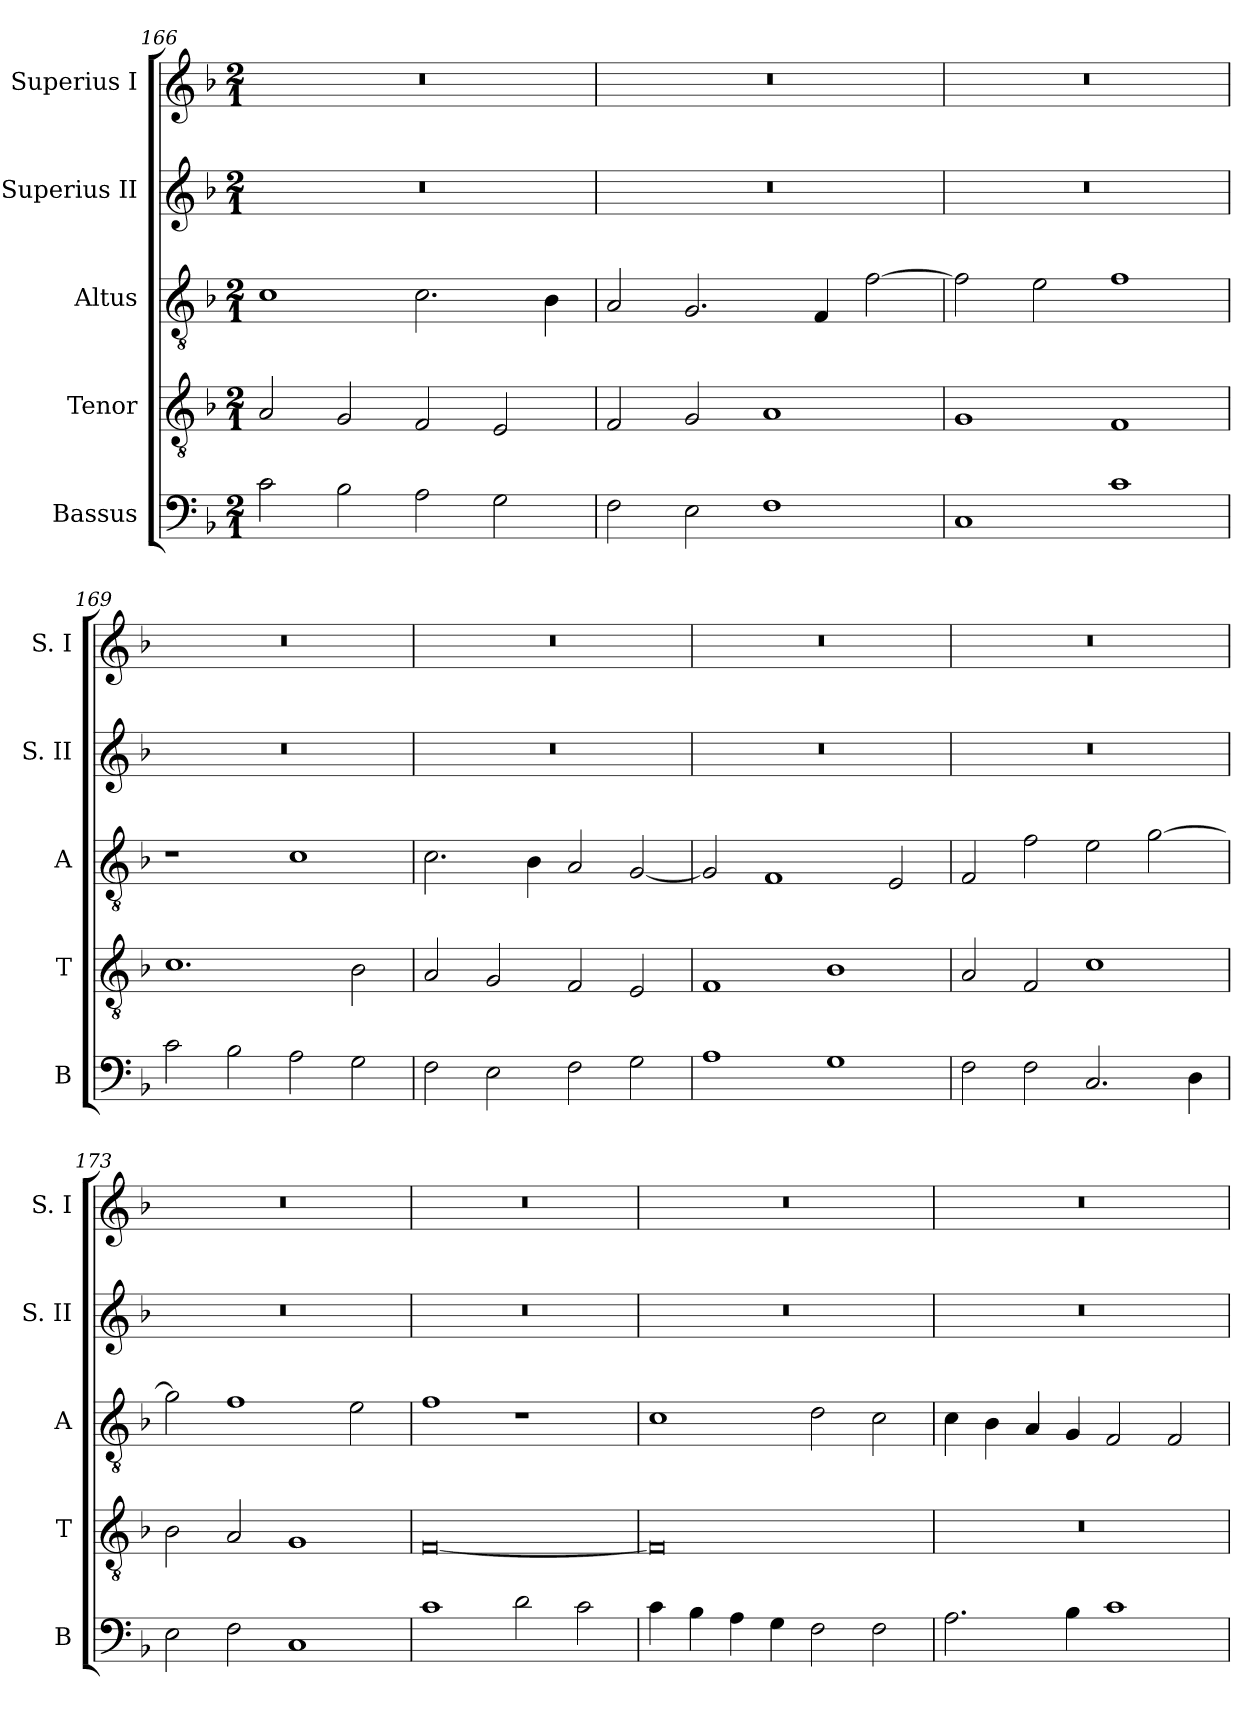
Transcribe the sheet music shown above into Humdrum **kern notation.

**kern	**kern	**kern	**kern	**kern
*part5	*part4	*part3	*part2	*part1
*staff5	*staff4	*staff3	*staff2	*staff1
*I"Bassus	*I"Tenor	*I"Altus	*I"Superius II	*I"Superius I
*I'B	*I'T	*I'A	*I'S. II	*I'S. I
*clefF4	*clefGv2	*clefGv2	*clefG2	*clefG2
*k[b-]	*k[b-]	*k[b-]	*k[b-]	*k[b-]
*F:	*F:	*F:	*F:	*F:
*M2/1	*M2/1	*M2/1	*M2/1	*M2/1
=166	=166	=166	=166	=166
2c	2A	1c	0r	0r
2B-	2G	.	.	.
2A	2F	2.c	.	.
2G	2E	.	.	.
.	.	4B-	.	.
=167	=167	=167	=167	=167
2F	2F	2A	0r	0r
2E	2G	2.G	.	.
1F	1A	.	.	.
.	.	4F	.	.
.	.	[2f	.	.
=168	=168	=168	=168	=168
1C	1G	2f]	0r	0r
.	.	2e	.	.
1c	1F	1f	.	.
=169	=169	=169	=169	=169
2c	1.c	1r	0r	0r
2B-	.	.	.	.
2A	.	1c	.	.
2G	2B-	.	.	.
=170	=170	=170	=170	=170
2F	2A	2.c	0r	0r
2E	2G	.	.	.
.	.	4B-	.	.
2F	2F	2A	.	.
2G	2E	[2G	.	.
=171	=171	=171	=171	=171
1A	1F	2G]	0r	0r
.	.	1F	.	.
1G	1B-	.	.	.
.	.	2E	.	.
=172	=172	=172	=172	=172
2F	2A	2F	0r	0r
2F	2F	2f	.	.
2.C	1c	2e	.	.
.	.	[2g	.	.
4D	.	.	.	.
=173	=173	=173	=173	=173
2E	2B-	2g]	0r	0r
2F	2A	1f	.	.
1C	1G	.	.	.
.	.	2e	.	.
=174	=174	=174	=174	=174
1c	[0F	1f	0r	0r
2d	.	1r	.	.
2c	.	.	.	.
=175	=175	=175	=175	=175
4c	0F]	1c	0r	0r
4B-	.	.	.	.
4A	.	.	.	.
4G	.	.	.	.
2F	.	2d	.	.
2F	.	2c	.	.
=176	=176	=176	=176	=176
2.A	0r	4c	0r	0r
.	.	4B-	.	.
.	.	4A	.	.
4B-	.	4G	.	.
1c	.	2F	.	.
.	.	2F	.	.
=	=	=	=	=
*-	*-	*-	*-	*-
